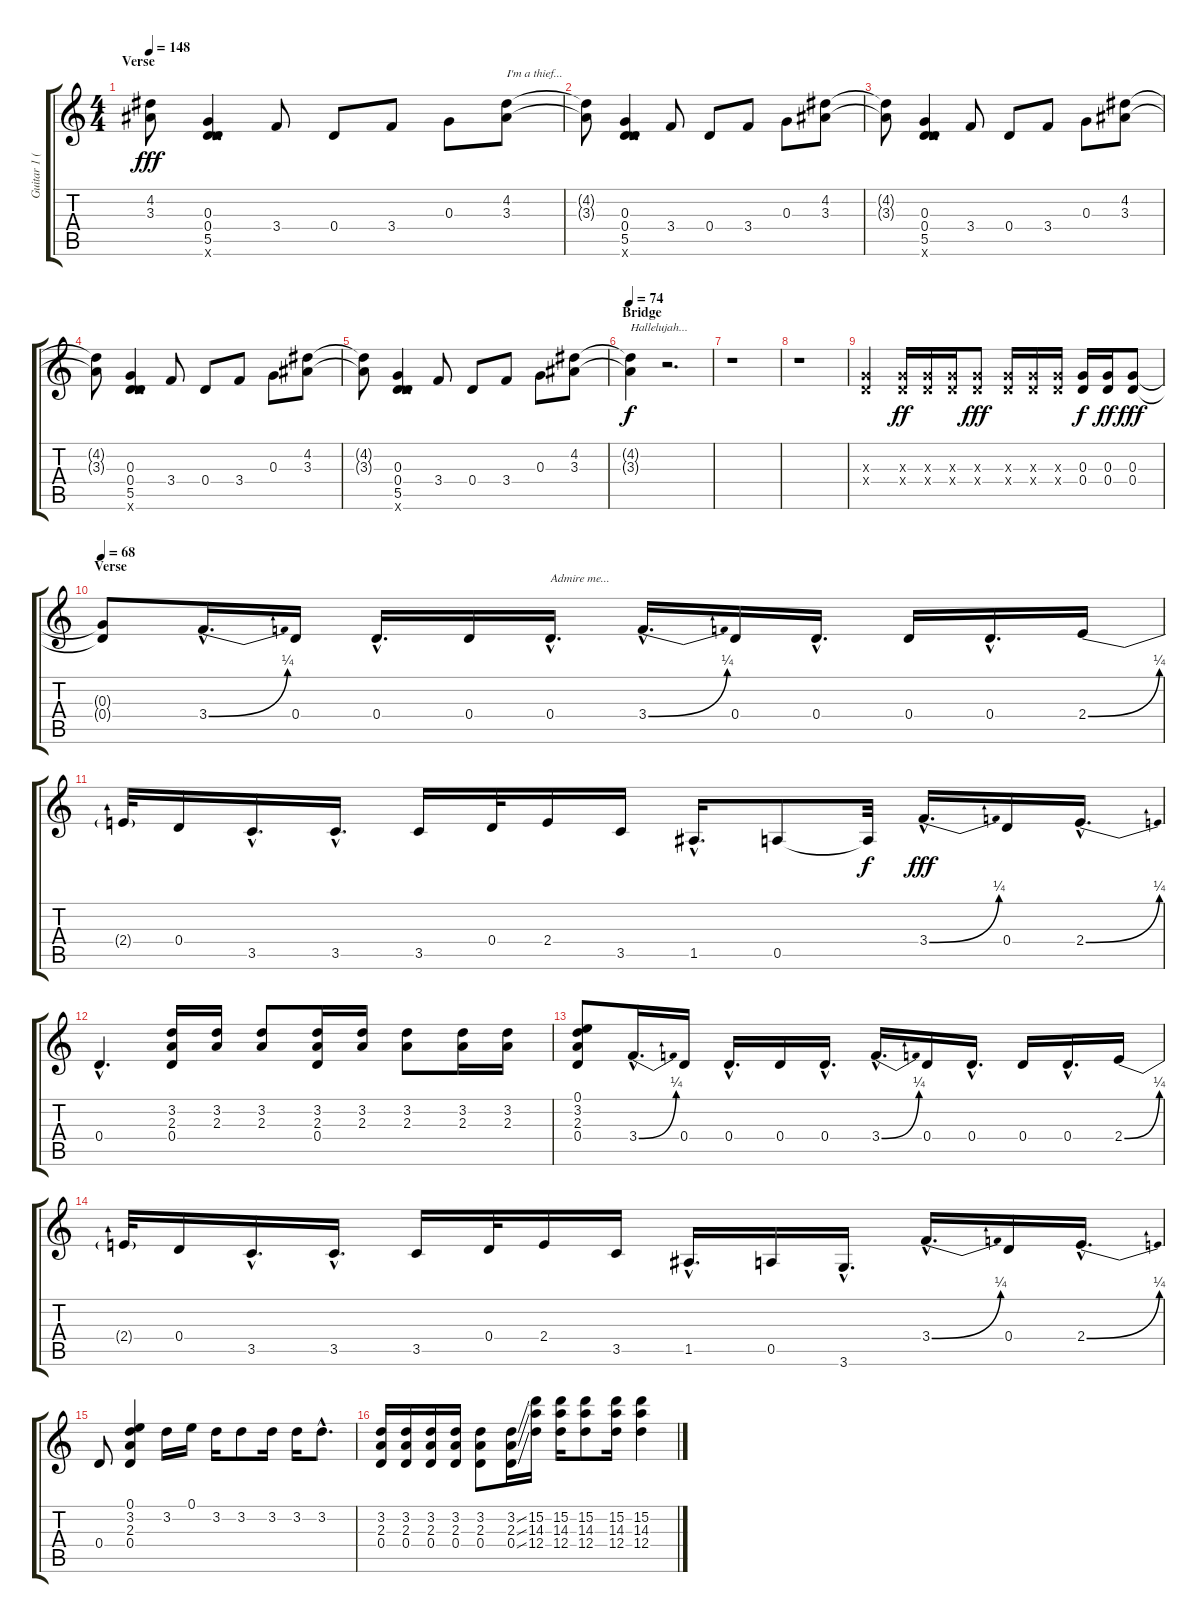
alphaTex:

\track ("Guitar 1 (left)" "Guitar 1 (") {instrument distortionguitar}
\staff {score tabs}
\tuning (E4 B3 G3 D3 A2 E2) {hide}
\ts (4 4)
\section ("" "Verse")
\tempo 148
\clef g2
\ks c
(4.2{t} 3.3{t}).8{dy fff} (0.3 0.4 5.5 10.6{x}).4 3.4.8 0.4.8 3.4.8 0.3.8 (4.2 3.3).8{txt "I'm a thief..."} |
(4.2{t} 3.3{t}).8 (0.3 0.4 5.5 10.6{x}).4 3.4.8 0.4.8 3.4.8 0.3.8 (4.2 3.3).8 |
(4.2{t} 3.3{t}).8 (0.3 0.4 5.5 10.6{x}).4 3.4.8 0.4.8 3.4.8 0.3.8 (4.2 3.3).8 |
(4.2{t} 3.3{t}).8 (0.3 0.4 5.5 10.6{x}).4 3.4.8 0.4.8 3.4.8 0.3.8 (4.2 3.3).8 |
(4.2{t} 3.3{t}).8 (0.3 0.4 5.5 10.6{x}).4 3.4.8 0.4.8 3.4.8 0.3.8 (4.2 3.3).8 |
\section ("" "Bridge")
\tempo 74
(4.2{t} 3.3{t}).4{txt "Hallelujah..." dy f} r.2{d} |
r.1 |
r.1 |
(0.3{x} 0.4{x}).4 (0.3{x} 0.4{x}).16{dy ff} (0.3{x} 0.4{x}).16 (0.3{x} 0.4{x}).16 (0.3{x} 0.4{x}).8{dy fff} (0.3{x} 0.4{x}).16 (0.3{x} 0.4{x}).16 (0.3{x} 0.4{x}).16 (0.3 0.4).16{dy f} (0.3 0.4).16{dy ff} (0.3 0.4).8{dy fff} |
\section ("" "Verse")
\tempo 68
(0.3{t} 0.4{t}).8{instrument overdrivenguitar} 3.4{be (bend 0 0 60 1) hac}.16{d} 0.4.16 0.4{hac}.16{d} 0.4.16 0.4{hac}.16{d txt "Admire me..."} 3.4{be (bend 0 0 60 1) hac}.16{d} 0.4.16 0.4{hac}.16{d} 0.4.16 0.4{hac}.16{d} 2.4{be (bend 0 0 60 1)}.16 |
2.4{t}.32 0.4.16 3.5{hac}.16{d} 3.5{hac}.16{d} 3.5.16 0.4.32 2.4.16 3.5.16 1.5{hac}.16{d} 0.5.8 0.5{t}.32{dy f} 3.4{be (bend 0 0 60 1) hac}.16{d dy fff} 0.4.16 2.4{be (bend 0 0 60 1) hac}.16{d} |
0.4{hac}.4{d} (3.2 2.3 0.4).16 (3.2 2.3).16 (3.2 2.3).8 (3.2 2.3 0.4).16 (3.2 2.3).16 (3.2 2.3).8 (3.2 2.3).16 (3.2 2.3).16 |
(0.1 3.2 2.3 0.4).8 3.4{be (bend 0 0 60 1) hac}.16{d} 0.4.16 0.4{hac}.16{d} 0.4.16 0.4{hac}.16{d} 3.4{be (bend 0 0 60 1) hac}.16{d} 0.4.16 0.4{hac}.16{d} 0.4.16 0.4{hac}.16{d} 2.4{be (bend 0 0 60 1)}.16 |
2.4{t}.32 0.4.16 3.5{hac}.16{d} 3.5{hac}.16{d} 3.5.16 0.4.32 2.4.16 3.5.16 1.5{hac}.16{d} 0.5.16 3.6{hac}.16{d} 3.4{be (bend 0 0 60 1) hac}.16{d} 0.4.16 2.4{be (bend 0 0 60 1) hac}.16{d} |
0.4.8 (0.1 3.2 2.3 0.4).4 3.2.16 0.1.16 3.2.16 3.2.8 3.2.16 3.2.16 3.2{hac}.8{d} |
(3.2 2.3 0.4).16 (3.2 2.3 0.4).16 (3.2 2.3 0.4).16 (3.2 2.3 0.4).16 (3.2 2.3 0.4).8 (3.2{ss} 2.3{ss} 0.4{ss}).16 (15.2 14.3 12.4).16 (15.2 14.3 12.4).16 (15.2 14.3 12.4).8 (15.2 14.3 12.4).16 (15.2{ss} 14.3{ss} 12.4{ss}).4
